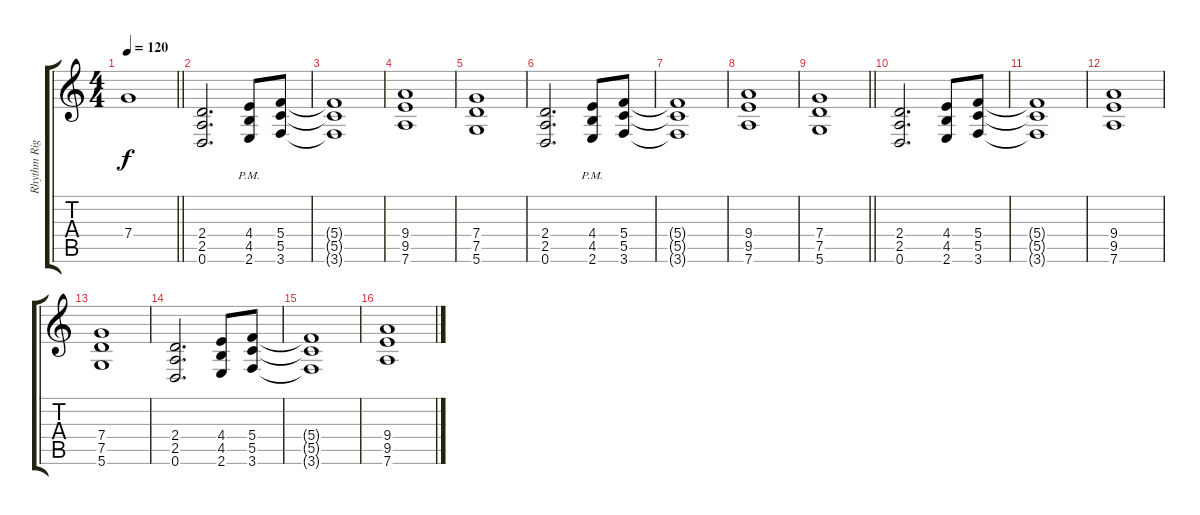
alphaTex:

\track ("Rhythm Right" "Rhythm Rig") {instrument distortionguitar}
\staff {score tabs}
\tuning (D4 A3 F3 C3 G2 D2) {hide}
\ts (4 4)
\tempo 120
\clef g2
\barLineRight lightlight
\ks c
7.4{t}.1{dy f} |
(2.4 2.5 0.6).2{d} (4.4{pm} 4.5{pm} 2.6{pm}).8 (5.4 5.5 3.6).8 |
(5.4{t} 5.5{t} 3.6{t}).1 |
(9.4 9.5 7.6).1 |
(7.4 7.5 5.6).1 |
(2.4 2.5 0.6).2{d} (4.4{pm} 4.5{pm} 2.6{pm}).8 (5.4 5.5 3.6).8 |
(5.4{t} 5.5{t} 3.6{t}).1 |
(9.4 9.5 7.6).1 |
\barLineRight lightlight
(7.4 7.5 5.6).1 |
(2.4 2.5 0.6).2{d} (4.4 4.5 2.6).8 (5.4 5.5 3.6).8 |
(5.4{t} 5.5{t} 3.6{t}).1 |
(9.4 9.5 7.6).1 |
(7.4 7.5 5.6).1 |
(2.4 2.5 0.6).2{d} (4.4 4.5 2.6).8 (5.4 5.5 3.6).8 |
(5.4{t} 5.5{t} 3.6{t}).1 |
(9.4 9.5 7.6).1
